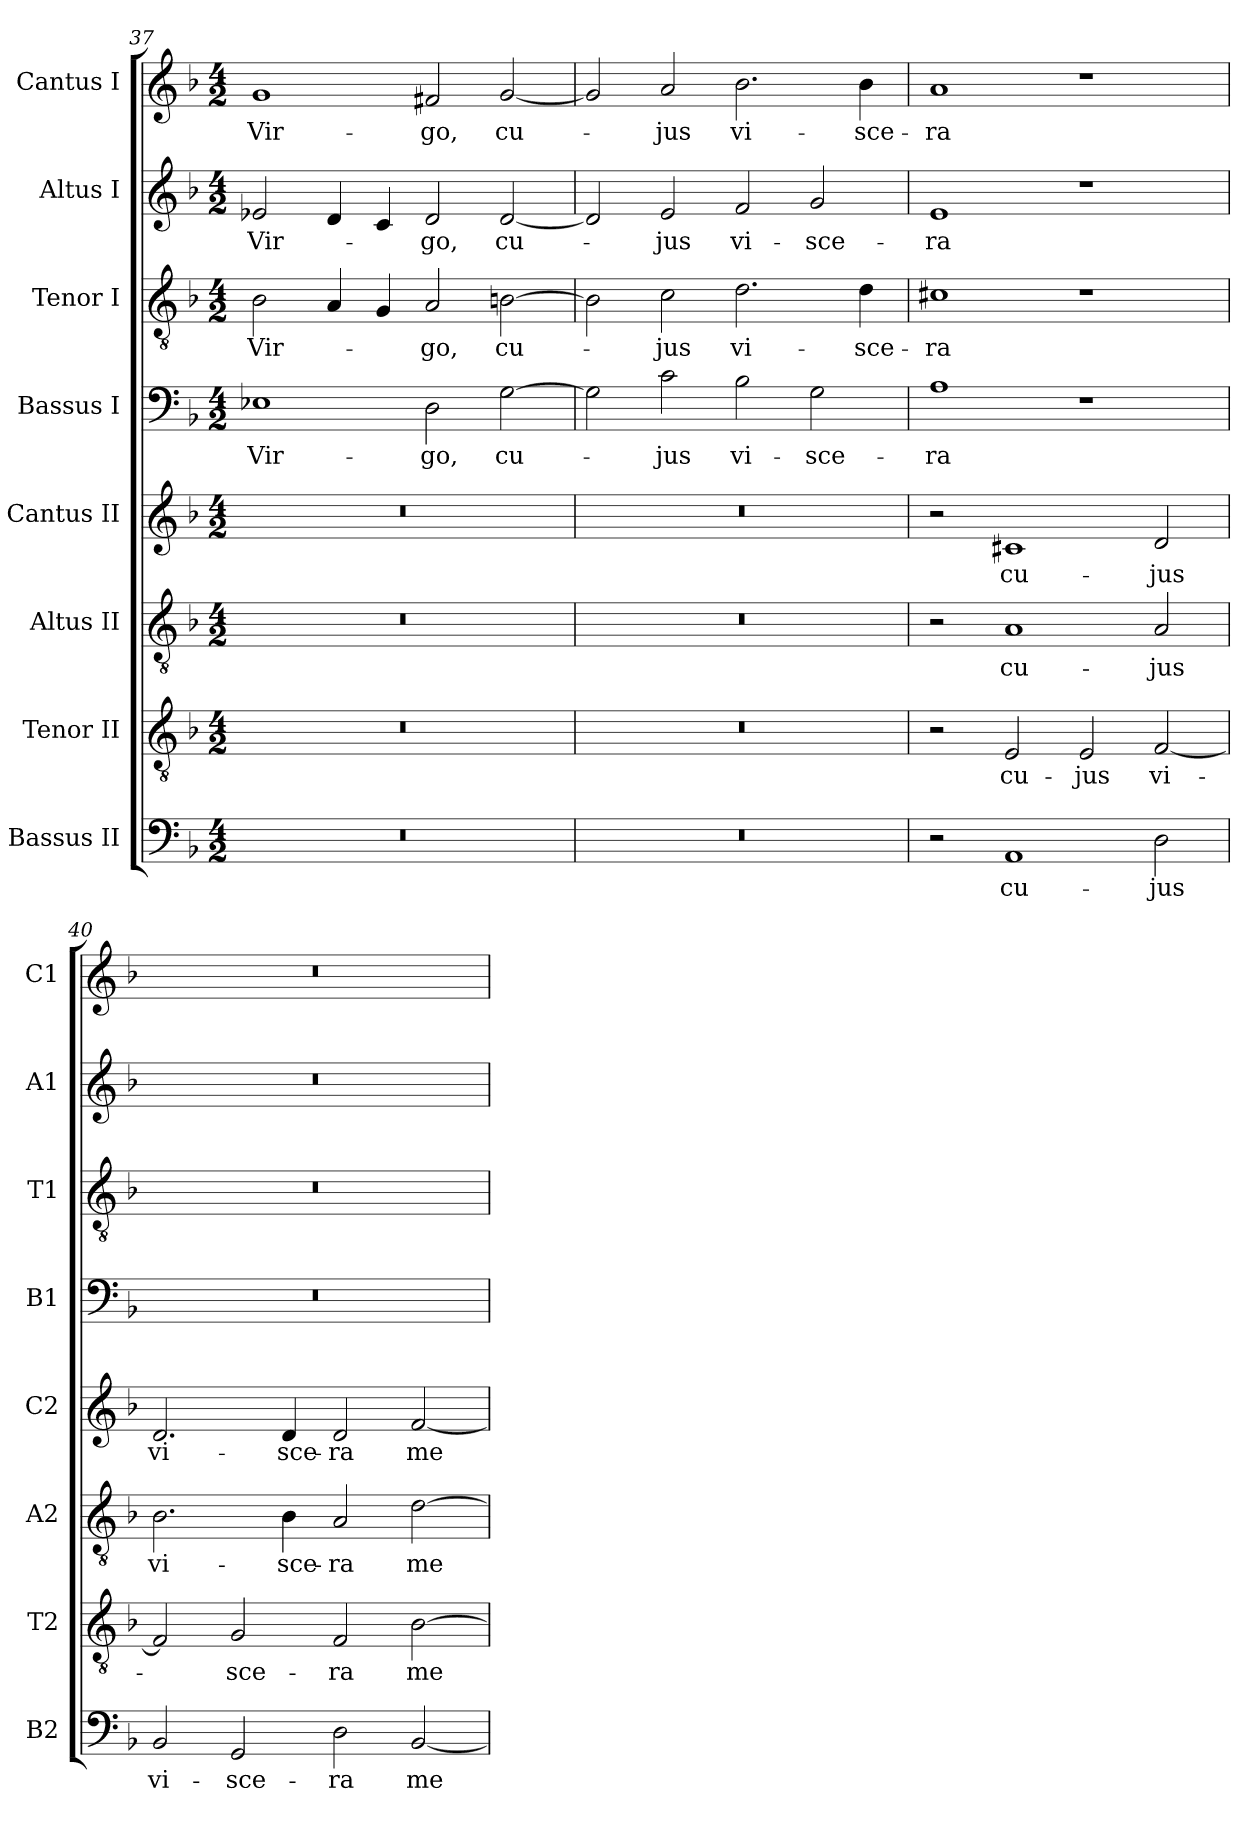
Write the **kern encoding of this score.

**kern	**text	**kern	**text	**kern	**text	**kern	**text	**kern	**text	**kern	**text	**kern	**text	**kern	**text
*part8	*part8	*part7	*part7	*part6	*part6	*part5	*part5	*part4	*part4	*part3	*part3	*part2	*part2	*part1	*part1
*staff8	*staff8	*staff7	*staff7	*staff6	*staff6	*staff5	*staff5	*staff4	*staff4	*staff3	*staff3	*staff2	*staff2	*staff1	*staff1
*I"Bassus II	*	*I"Tenor II	*	*I"Altus II	*	*I"Cantus II	*	*I"Bassus I	*	*I"Tenor I	*	*I"Altus I	*	*I"Cantus I	*
*I'B2	*	*I'T2	*	*I'A2	*	*I'C2	*	*I'B1	*	*I'T1	*	*I'A1	*	*I'C1	*
*clefF4	*	*clefGv2	*	*clefGv2	*	*clefG2	*	*clefF4	*	*clefGv2	*	*clefG2	*	*clefG2	*
*k[b-]	*	*k[b-]	*	*k[b-]	*	*k[b-]	*	*k[b-]	*	*k[b-]	*	*k[b-]	*	*k[b-]	*
*F:	*	*F:	*	*F:	*	*F:	*	*F:	*	*F:	*	*F:	*	*F:	*
*M4/2	*	*M4/2	*	*M4/2	*	*M4/2	*	*M4/2	*	*M4/2	*	*M4/2	*	*M4/2	*
=37	=37	=37	=37	=37	=37	=37	=37	=37	=37	=37	=37	=37	=37	=37	=37
!	!	!	!	!	!	!	!	!	!LO:LY:b	!	!LO:LY:b	!	!LO:LY:b	!	!LO:LY:b
0r	.	0r	.	0r	.	0r	.	1E-X	Vir-	2B-\	Vir-	2e-X/	Vir-	1g	Vir-
.	.	.	.	.	.	.	.	.	.	4A/	.	4d/	.	.	.
.	.	.	.	.	.	.	.	.	.	4G/	.	4c/	.	.	.
!	!	!	!	!	!	!	!	!	!LO:LY:b	!	!LO:LY:b	!	!LO:LY:b	!	!LO:LY:b
.	.	.	.	.	.	.	.	2D\	-go,	2A/	-go,	2d/	-go,	2f#X/	-go,
!	!	!	!	!	!	!	!	!	!LO:LY:b	!	!LO:LY:b	!	!LO:LY:b	!	!LO:LY:b
.	.	.	.	.	.	.	.	[2G\	cu-	[2Bn\	cu-	[2d/	cu-	[2g/	cu-
=38	=38	=38	=38	=38	=38	=38	=38	=38	=38	=38	=38	=38	=38	=38	=38
0r	.	0r	.	0r	.	0r	.	2G\]	.	2B\]	.	2d/]	.	2g/]	.
!	!	!	!	!	!	!	!	!	!LO:LY:b	!	!LO:LY:b	!	!LO:LY:b	!	!LO:LY:b
.	.	.	.	.	.	.	.	2c\	-jus	2c\	-jus	2e/	-jus	2a/	-jus
!	!	!	!	!	!	!	!	!	!LO:LY:b	!	!LO:LY:b	!	!LO:LY:b	!	!LO:LY:b
.	.	.	.	.	.	.	.	2B-\	vi-	2.d\	vi-	2f/	vi-	2.b-\	vi-
!	!	!	!	!	!	!	!	!	!LO:LY:b	!	!	!	!LO:LY:b	!	!
.	.	.	.	.	.	.	.	2G\	-sce-	.	.	2g/	-sce-	.	.
!	!	!	!	!	!	!	!	!	!	!	!LO:LY:b	!	!	!	!LO:LY:b
.	.	.	.	.	.	.	.	.	.	4d\	-sce-	.	.	4b-\	-sce-
=39	=39	=39	=39	=39	=39	=39	=39	=39	=39	=39	=39	=39	=39	=39	=39
!	!	!	!	!	!	!	!	!	!LO:LY:b	!	!LO:LY:b	!	!LO:LY:b	!	!LO:LY:b
2r	.	2r	.	2r	.	2r	.	1A	-ra	1c#X	-ra	1e	-ra	1a	-ra
!	!LO:LY:b	!	!LO:LY:b	!	!LO:LY:b	!	!LO:LY:b	!	!	!	!	!	!	!	!
1AA	cu-	2E/	cu-	1A	cu-	1c#X	cu-	.	.	.	.	.	.	.	.
!	!	!	!LO:LY:b	!	!	!	!	!	!	!	!	!	!	!	!
.	.	2E/	-jus	.	.	.	.	1r	.	1r	.	1r	.	1r	.
!	!LO:LY:b	!	!LO:LY:b	!	!LO:LY:b	!	!LO:LY:b	!	!	!	!	!	!	!	!
2D\	-jus	[2F/	vi-	2A/	-jus	2d/	-jus	.	.	.	.	.	.	.	.
=40	=40	=40	=40	=40	=40	=40	=40	=40	=40	=40	=40	=40	=40	=40	=40
!	!LO:LY:b	!	!LO:LY:b	!	!LO:LY:b	!	!LO:LY:b	!	!	!	!	!	!	!	!
2BB-/	vi-	2F/]	-­	2.B-\	vi-	2.d/	vi-	0r	.	0r	.	0r	.	0r	.
!	!LO:LY:b	!	!LO:LY:b	!	!	!	!	!	!	!	!	!	!	!	!
2GG/	-sce-	2G/	sce-	.	.	.	.	.	.	.	.	.	.	.	.
!	!	!	!	!	!LO:LY:b	!	!LO:LY:b	!	!	!	!	!	!	!	!
.	.	.	.	4B-\	-sce-	4d/	-sce-	.	.	.	.	.	.	.	.
!	!LO:LY:b	!	!LO:LY:b	!	!LO:LY:b	!	!LO:LY:b	!	!	!	!	!	!	!	!
2D\	-ra	2F/	-ra	2A/	-ra	2d/	-ra	.	.	.	.	.	.	.	.
!	!LO:LY:b	!	!LO:LY:b	!	!LO:LY:b	!	!LO:LY:b	!	!	!	!	!	!	!	!
[2BB-/	me-	[2B-\	me-	[2d\	me-	[2f/	me-	.	.	.	.	.	.	.	.
=	=	=	=	=	=	=	=	=	=	=	=	=	=	=	=
*-	*-	*-	*-	*-	*-	*-	*-	*-	*-	*-	*-	*-	*-	*-	*-
